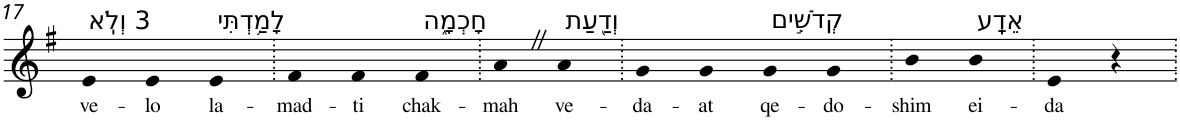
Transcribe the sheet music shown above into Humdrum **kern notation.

**kern	**text
*part1	*part1
*staff1	*staff1
*I"Piano	*
*I'Pno	*
!!LO:PB:g=z
*clefG2	*
*k[f#]	*
*G:	*
=17	=17
!LO:TX:a:t=3 וְלֹֽא	!
!	!LO:LY:b
4e	ve-
!	!LO:LY:b
4e	-lo
!LO:TX:a:t=לָמַ֥דְתִּי	!
!	!LO:LY:b
4e	la-
=18.	=18.
!	!LO:LY:b
4f#	-mad-
!	!LO:LY:b
4f#	-ti
!LO:TX:a:t=חָכְמָ֑ה	!
!	!LO:LY:b
4f#	chak-
=19.	=19.
!	!LO:LY:b
4aZ	-mah
!LO:TX:a:t=וְדַ֖עַת	!
!	!LO:LY:b
4a	ve-
=20.	=20.
!	!LO:LY:b
4g	-da-
!	!LO:LY:b
4g	-at
!LO:TX:a:t=קְדֹשִׁ֣ים	!
!	!LO:LY:b
4g	qe-
!	!LO:LY:b
4g	-do-
=21.	=21.
!	!LO:LY:b
4b	-shim
!LO:TX:a:t=אֵדָֽע	!
!	!LO:LY:b
4b	ei-
=22.	=22.
!	!LO:LY:b
4e	-da
4r	.
=.	=.
*-	*-
